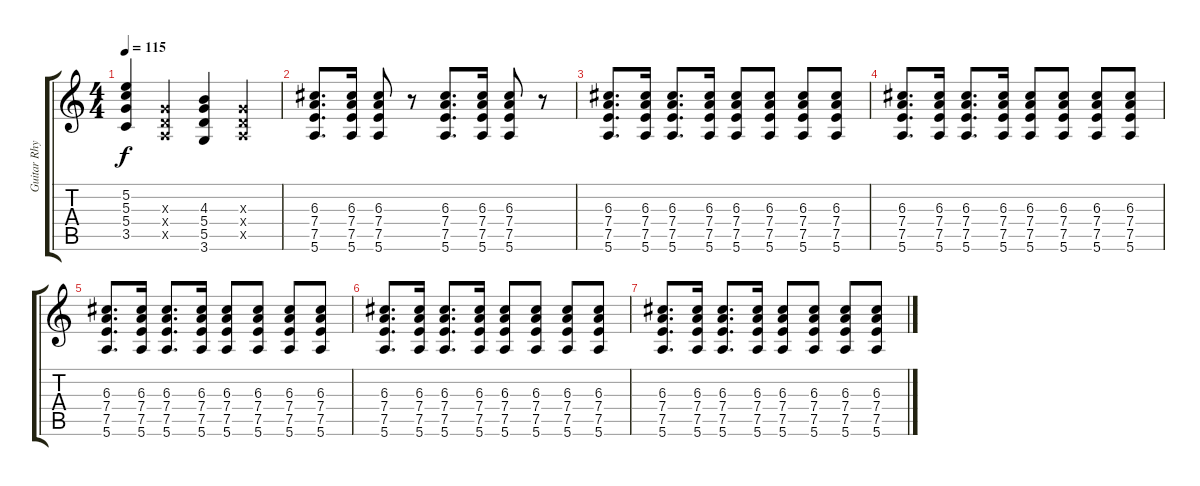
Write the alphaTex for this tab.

\track ("Guitar Rhythm" "Guitar Rhy") {instrument overdrivenguitar}
\staff {score tabs}
\tuning (E4 B3 G3 D3 A2 E2) {hide}
\ts (4 4)
\tempo 115
\clef g2
\ks c
(5.2 5.3 5.4 3.5).4{dy f} (0.3{x} 0.4{x} 0.5{x}).4 (4.3 5.4 5.5 3.6).4 (0.3{x} 0.4{x} 0.5{x}).4 |
(6.3 7.4 7.5 5.6).8{d} (6.3 7.4 7.5 5.6).16 (6.3 7.4 7.5 5.6).8 r.8 (6.3 7.4 7.5 5.6).8{d} (6.3 7.4 7.5 5.6).16 (6.3 7.4 7.5 5.6).8 r.8 |
(6.3 7.4 7.5 5.6).8{d volume 0} (6.3 7.4 7.5 5.6).16 (6.3 7.4 7.5 5.6).8{d} (6.3 7.4 7.5 5.6).16 (6.3 7.4 7.5 5.6).8 (6.3 7.4 7.5 5.6).8 (6.3 7.4 7.5 5.6).8 (6.3 7.4 7.5 5.6).8 |
(6.3 7.4 7.5 5.6).8{d} (6.3 7.4 7.5 5.6).16 (6.3 7.4 7.5 5.6).8{d} (6.3 7.4 7.5 5.6).16 (6.3 7.4 7.5 5.6).8 (6.3 7.4 7.5 5.6).8 (6.3 7.4 7.5 5.6).8 (6.3 7.4 7.5 5.6).8 |
(6.3 7.4 7.5 5.6).8{d} (6.3 7.4 7.5 5.6).16 (6.3 7.4 7.5 5.6).8{d} (6.3 7.4 7.5 5.6).16 (6.3 7.4 7.5 5.6).8 (6.3 7.4 7.5 5.6).8 (6.3 7.4 7.5 5.6).8 (6.3 7.4 7.5 5.6).8 |
(6.3 7.4 7.5 5.6).8{d} (6.3 7.4 7.5 5.6).16 (6.3 7.4 7.5 5.6).8{d} (6.3 7.4 7.5 5.6).16 (6.3 7.4 7.5 5.6).8 (6.3 7.4 7.5 5.6).8 (6.3 7.4 7.5 5.6).8 (6.3 7.4 7.5 5.6).8 |
(6.3 7.4 7.5 5.6).8{d} (6.3 7.4 7.5 5.6).16 (6.3 7.4 7.5 5.6).8{d} (6.3 7.4 7.5 5.6).16 (6.3 7.4 7.5 5.6).8 (6.3 7.4 7.5 5.6).8 (6.3 7.4 7.5 5.6).8 (6.3 7.4 7.5 5.6).8
